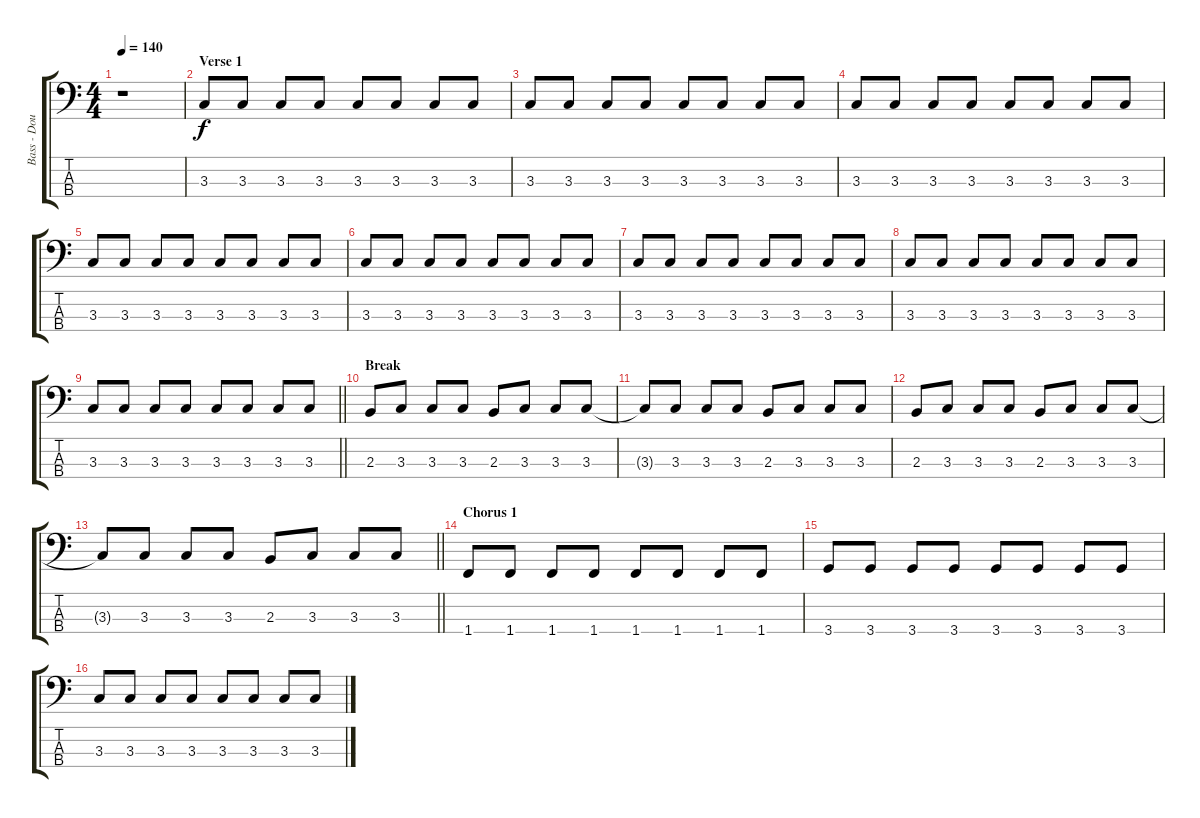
\track ("Bass - Douglas Hart" "Bass - Dou") {instrument electricbasspick}
\staff {score tabs}
\tuning (G2 D2 A1 E1) {hide}
\ts (4 4)
\tempo 140
\clef f4
\ks c
r.1{dy f instrument electricbasspick} |
\section ("" "Verse 1")
3.3.8 3.3.8 3.3.8 3.3.8 3.3.8 3.3.8 3.3.8 3.3.8 |
3.3.8 3.3.8 3.3.8 3.3.8 3.3.8 3.3.8 3.3.8 3.3.8 |
3.3.8 3.3.8 3.3.8 3.3.8 3.3.8 3.3.8 3.3.8 3.3.8 |
3.3.8 3.3.8 3.3.8 3.3.8 3.3.8 3.3.8 3.3.8 3.3.8 |
3.3.8 3.3.8 3.3.8 3.3.8 3.3.8 3.3.8 3.3.8 3.3.8 |
3.3.8 3.3.8 3.3.8 3.3.8 3.3.8 3.3.8 3.3.8 3.3.8 |
3.3.8 3.3.8 3.3.8 3.3.8 3.3.8 3.3.8 3.3.8 3.3.8 |
\barLineRight lightlight
3.3.8 3.3.8 3.3.8 3.3.8 3.3.8 3.3.8 3.3.8 3.3.8 |
\section ("" "Break")
2.3.8 3.3.8 3.3.8 3.3.8 2.3.8 3.3.8 3.3.8 3.3.8 |
3.3{t}.8 3.3.8 3.3.8 3.3.8 2.3.8 3.3.8 3.3.8 3.3.8 |
2.3.8 3.3.8 3.3.8 3.3.8 2.3.8 3.3.8 3.3.8 3.3.8 |
\barLineRight lightlight
3.3{t}.8 3.3.8 3.3.8 3.3.8 2.3.8 3.3.8 3.3.8 3.3.8 |
\section ("" "Chorus 1")
1.4.8 1.4.8 1.4.8 1.4.8 1.4.8 1.4.8 1.4.8 1.4.8 |
3.4.8 3.4.8 3.4.8 3.4.8 3.4.8 3.4.8 3.4.8 3.4.8 |
3.3.8 3.3.8 3.3.8 3.3.8 3.3.8 3.3.8 3.3.8 3.3.8
